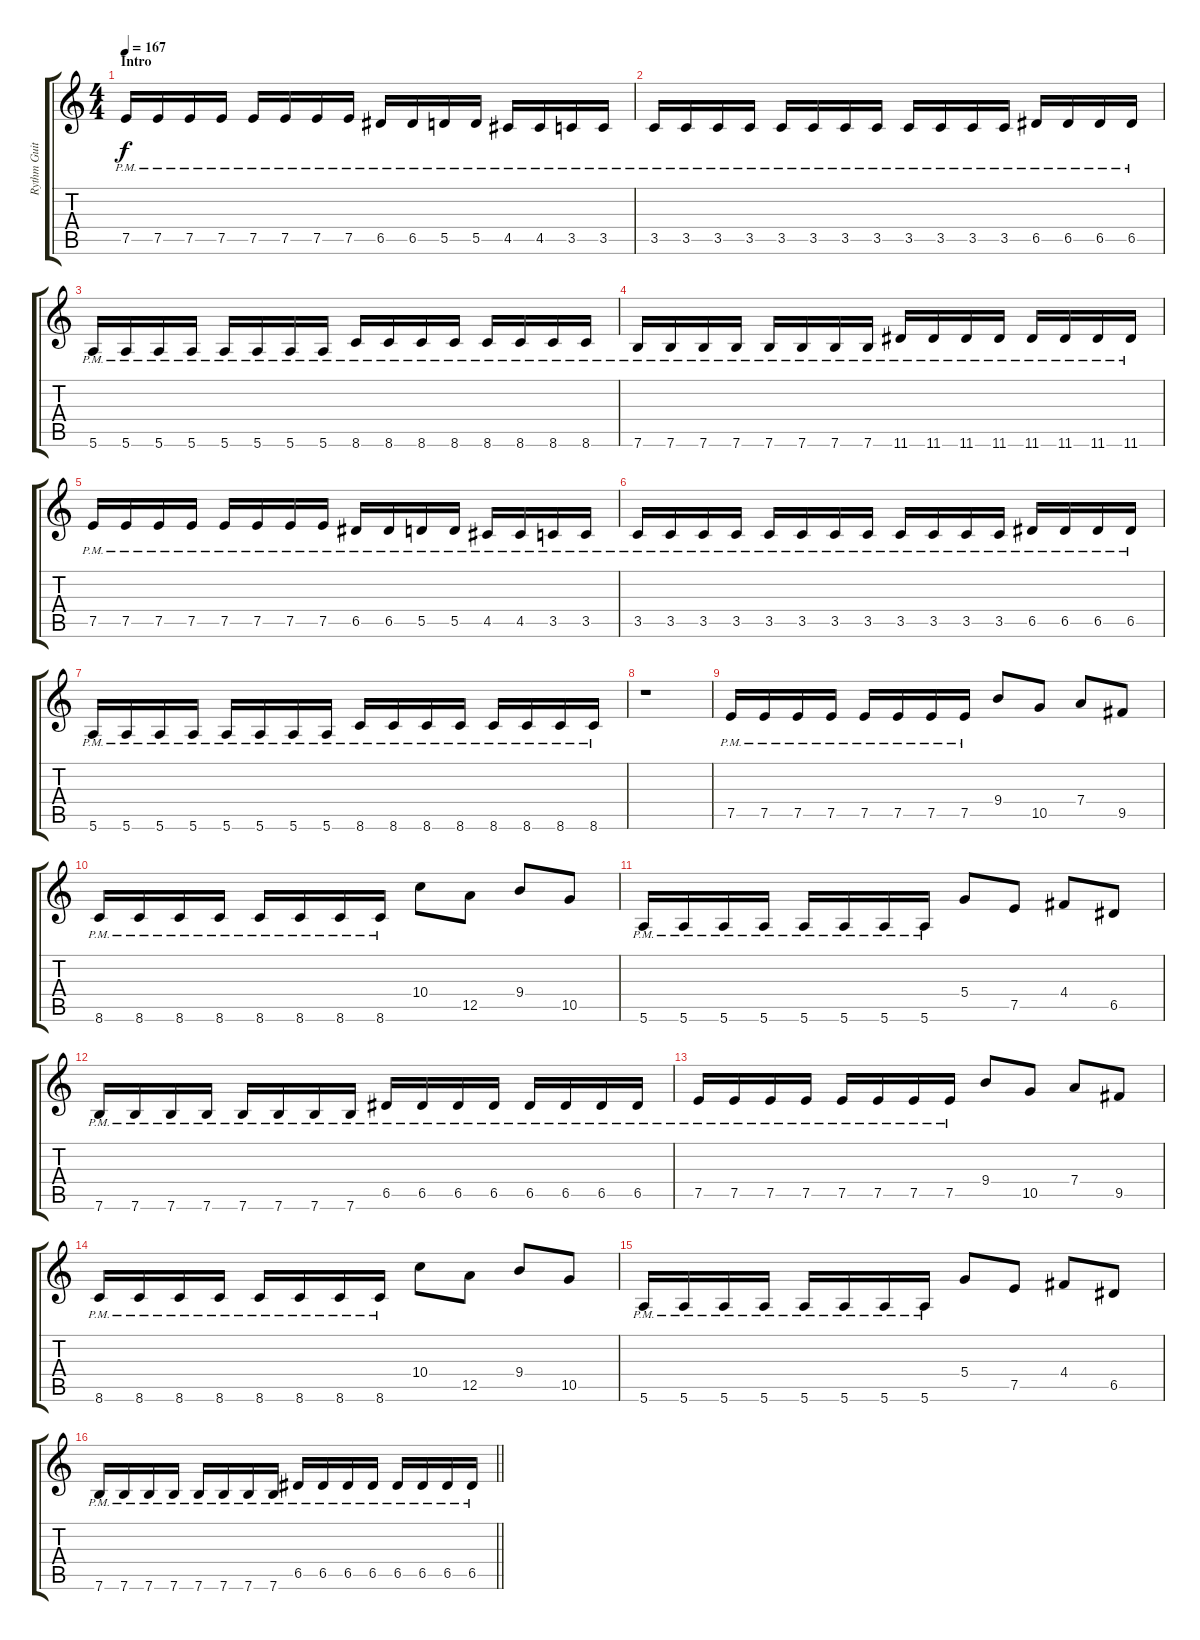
\track ("Rythm Guitar" "Rythm Guit") {instrument distortionguitar}
\staff {score tabs}
\tuning (E4 B3 G3 D3 A2 E2) {hide}
\ts (4 4)
\section ("" "Intro")
\tempo 167
\clef g2
\ks c
7.5{pm}.16{dy f instrument distortionguitar} 7.5{pm}.16 7.5{pm}.16 7.5{pm}.16 7.5{pm}.16 7.5{pm}.16 7.5{pm}.16 7.5{pm}.16 6.5{pm}.16 6.5{pm}.16 5.5{pm}.16 5.5{pm}.16 4.5{pm}.16 4.5{pm}.16 3.5{pm}.16 3.5{pm}.16 |
3.5{pm}.16 3.5{pm}.16 3.5{pm}.16 3.5{pm}.16 3.5{pm}.16 3.5{pm}.16 3.5{pm}.16 3.5{pm}.16 3.5{pm}.16 3.5{pm}.16 3.5{pm}.16 3.5{pm}.16 6.5{pm}.16 6.5{pm}.16 6.5{pm}.16 6.5{pm}.16 |
5.6{pm}.16 5.6{pm}.16 5.6{pm}.16 5.6{pm}.16 5.6{pm}.16 5.6{pm}.16 5.6{pm}.16 5.6{pm}.16 8.6{pm}.16 8.6{pm}.16 8.6{pm}.16 8.6{pm}.16 8.6{pm}.16 8.6{pm}.16 8.6{pm}.16 8.6{pm}.16 |
7.6{pm}.16 7.6{pm}.16 7.6{pm}.16 7.6{pm}.16 7.6{pm}.16 7.6{pm}.16 7.6{pm}.16 7.6{pm}.16 11.6{pm}.16 11.6{pm}.16 11.6{pm}.16 11.6{pm}.16 11.6{pm}.16 11.6{pm}.16 11.6{pm}.16 11.6{pm}.16 |
7.5{pm}.16 7.5{pm}.16 7.5{pm}.16 7.5{pm}.16 7.5{pm}.16 7.5{pm}.16 7.5{pm}.16 7.5{pm}.16 6.5{pm}.16 6.5{pm}.16 5.5{pm}.16 5.5{pm}.16 4.5{pm}.16 4.5{pm}.16 3.5{pm}.16 3.5{pm}.16 |
3.5{pm}.16 3.5{pm}.16 3.5{pm}.16 3.5{pm}.16 3.5{pm}.16 3.5{pm}.16 3.5{pm}.16 3.5{pm}.16 3.5{pm}.16 3.5{pm}.16 3.5{pm}.16 3.5{pm}.16 6.5{pm}.16 6.5{pm}.16 6.5{pm}.16 6.5{pm}.16 |
5.6{pm}.16 5.6{pm}.16 5.6{pm}.16 5.6{pm}.16 5.6{pm}.16 5.6{pm}.16 5.6{pm}.16 5.6{pm}.16 8.6{pm}.16 8.6{pm}.16 8.6{pm}.16 8.6{pm}.16 8.6{pm}.16 8.6{pm}.16 8.6{pm}.16 8.6{pm}.16 |
r.1 |
7.5{pm}.16 7.5{pm}.16 7.5{pm}.16 7.5{pm}.16 7.5{pm}.16 7.5{pm}.16 7.5{pm}.16 7.5{pm}.16 9.4.8 10.5.8 7.4.8 9.5.8 |
8.6{pm}.16 8.6{pm}.16 8.6{pm}.16 8.6{pm}.16 8.6{pm}.16 8.6{pm}.16 8.6{pm}.16 8.6{pm}.16 10.4.8 12.5.8 9.4.8 10.5.8 |
5.6{pm}.16 5.6{pm}.16 5.6{pm}.16 5.6{pm}.16 5.6{pm}.16 5.6{pm}.16 5.6{pm}.16 5.6{pm}.16 5.4.8 7.5.8 4.4.8 6.5.8 |
7.6{pm}.16 7.6{pm}.16 7.6{pm}.16 7.6{pm}.16 7.6{pm}.16 7.6{pm}.16 7.6{pm}.16 7.6{pm}.16 6.5{pm}.16 6.5{pm}.16 6.5{pm}.16 6.5{pm}.16 6.5{pm}.16 6.5{pm}.16 6.5{pm}.16 6.5{pm}.16 |
7.5{pm}.16 7.5{pm}.16 7.5{pm}.16 7.5{pm}.16 7.5{pm}.16 7.5{pm}.16 7.5{pm}.16 7.5{pm}.16 9.4.8 10.5.8 7.4.8 9.5.8 |
8.6{pm}.16 8.6{pm}.16 8.6{pm}.16 8.6{pm}.16 8.6{pm}.16 8.6{pm}.16 8.6{pm}.16 8.6{pm}.16 10.4.8 12.5.8 9.4.8 10.5.8 |
5.6{pm}.16 5.6{pm}.16 5.6{pm}.16 5.6{pm}.16 5.6{pm}.16 5.6{pm}.16 5.6{pm}.16 5.6{pm}.16 5.4.8 7.5.8 4.4.8 6.5.8 |
\barLineRight lightlight
7.6{pm}.16 7.6{pm}.16 7.6{pm}.16 7.6{pm}.16 7.6{pm}.16 7.6{pm}.16 7.6{pm}.16 7.6{pm}.16 6.5{pm}.16 6.5{pm}.16 6.5{pm}.16 6.5{pm}.16 6.5{pm}.16 6.5{pm}.16 6.5{pm}.16 6.5{pm}.16
